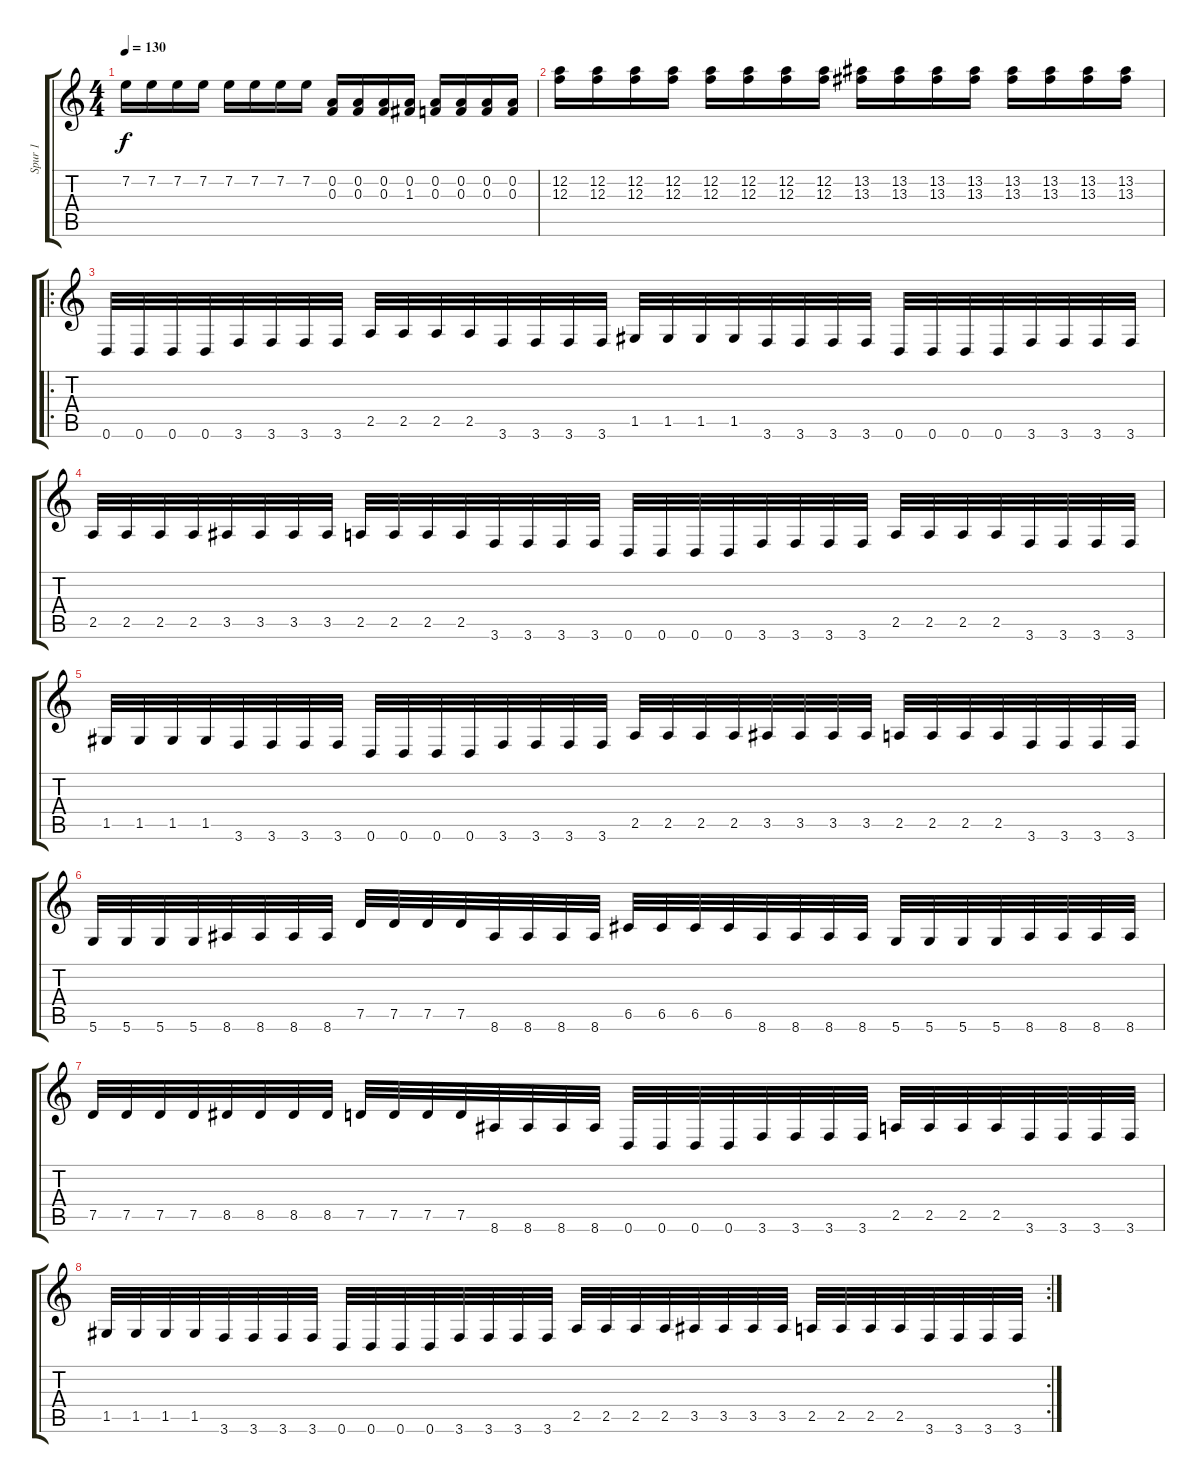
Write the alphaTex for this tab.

\track ("Spur 1" "Spur 1") {instrument overdrivenguitar}
\staff {score tabs}
\tuning (D4 A3 F3 C3 G2 D2) {hide}
\ts (4 4)
\tempo 130
\clef g2
\ks c
7.2.16{dy f} 7.2.16 7.2.16 7.2.16 7.2.16 7.2.16 7.2.16 7.2.16 (0.2 0.3).16 (0.2 0.3).16 (0.2 0.3).16 (0.2 1.3).16 (0.2 0.3).16 (0.2 0.3).16 (0.2 0.3).16 (0.2 0.3).16 |
(12.2 12.3).16 (12.2 12.3).16 (12.2 12.3).16 (12.2 12.3).16 (12.2 12.3).16 (12.2 12.3).16 (12.2 12.3).16 (12.2 12.3).16 (13.2 13.3).16 (13.2 13.3).16 (13.2 13.3).16 (13.2 13.3).16 (13.2 13.3).16 (13.2 13.3).16 (13.2 13.3).16 (13.2 13.3).16 |
\ro
0.6.32 0.6.32 0.6.32 0.6.32 3.6.32 3.6.32 3.6.32 3.6.32 2.5.32 2.5.32 2.5.32 2.5.32 3.6.32 3.6.32 3.6.32 3.6.32 1.5.32 1.5.32 1.5.32 1.5.32 3.6.32 3.6.32 3.6.32 3.6.32 0.6.32 0.6.32 0.6.32 0.6.32 3.6.32 3.6.32 3.6.32 3.6.32 |
2.5.32 2.5.32 2.5.32 2.5.32 3.5.32 3.5.32 3.5.32 3.5.32 2.5.32 2.5.32 2.5.32 2.5.32 3.6.32 3.6.32 3.6.32 3.6.32 0.6.32 0.6.32 0.6.32 0.6.32 3.6.32 3.6.32 3.6.32 3.6.32 2.5.32 2.5.32 2.5.32 2.5.32 3.6.32 3.6.32 3.6.32 3.6.32 |
1.5.32 1.5.32 1.5.32 1.5.32 3.6.32 3.6.32 3.6.32 3.6.32 0.6.32 0.6.32 0.6.32 0.6.32 3.6.32 3.6.32 3.6.32 3.6.32 2.5.32 2.5.32 2.5.32 2.5.32 3.5.32 3.5.32 3.5.32 3.5.32 2.5.32 2.5.32 2.5.32 2.5.32 3.6.32 3.6.32 3.6.32 3.6.32 |
5.6.32 5.6.32 5.6.32 5.6.32 8.6.32 8.6.32 8.6.32 8.6.32 7.5.32 7.5.32 7.5.32 7.5.32 8.6.32 8.6.32 8.6.32 8.6.32 6.5.32 6.5.32 6.5.32 6.5.32 8.6.32 8.6.32 8.6.32 8.6.32 5.6.32 5.6.32 5.6.32 5.6.32 8.6.32 8.6.32 8.6.32 8.6.32 |
7.5.32 7.5.32 7.5.32 7.5.32 8.5.32 8.5.32 8.5.32 8.5.32 7.5.32 7.5.32 7.5.32 7.5.32 8.6.32 8.6.32 8.6.32 8.6.32 0.6.32 0.6.32 0.6.32 0.6.32 3.6.32 3.6.32 3.6.32 3.6.32 2.5.32 2.5.32 2.5.32 2.5.32 3.6.32 3.6.32 3.6.32 3.6.32 |
\rc 2
1.5.32 1.5.32 1.5.32 1.5.32 3.6.32 3.6.32 3.6.32 3.6.32 0.6.32 0.6.32 0.6.32 0.6.32 3.6.32 3.6.32 3.6.32 3.6.32 2.5.32 2.5.32 2.5.32 2.5.32 3.5.32 3.5.32 3.5.32 3.5.32 2.5.32 2.5.32 2.5.32 2.5.32 3.6.32 3.6.32 3.6.32 3.6.32
